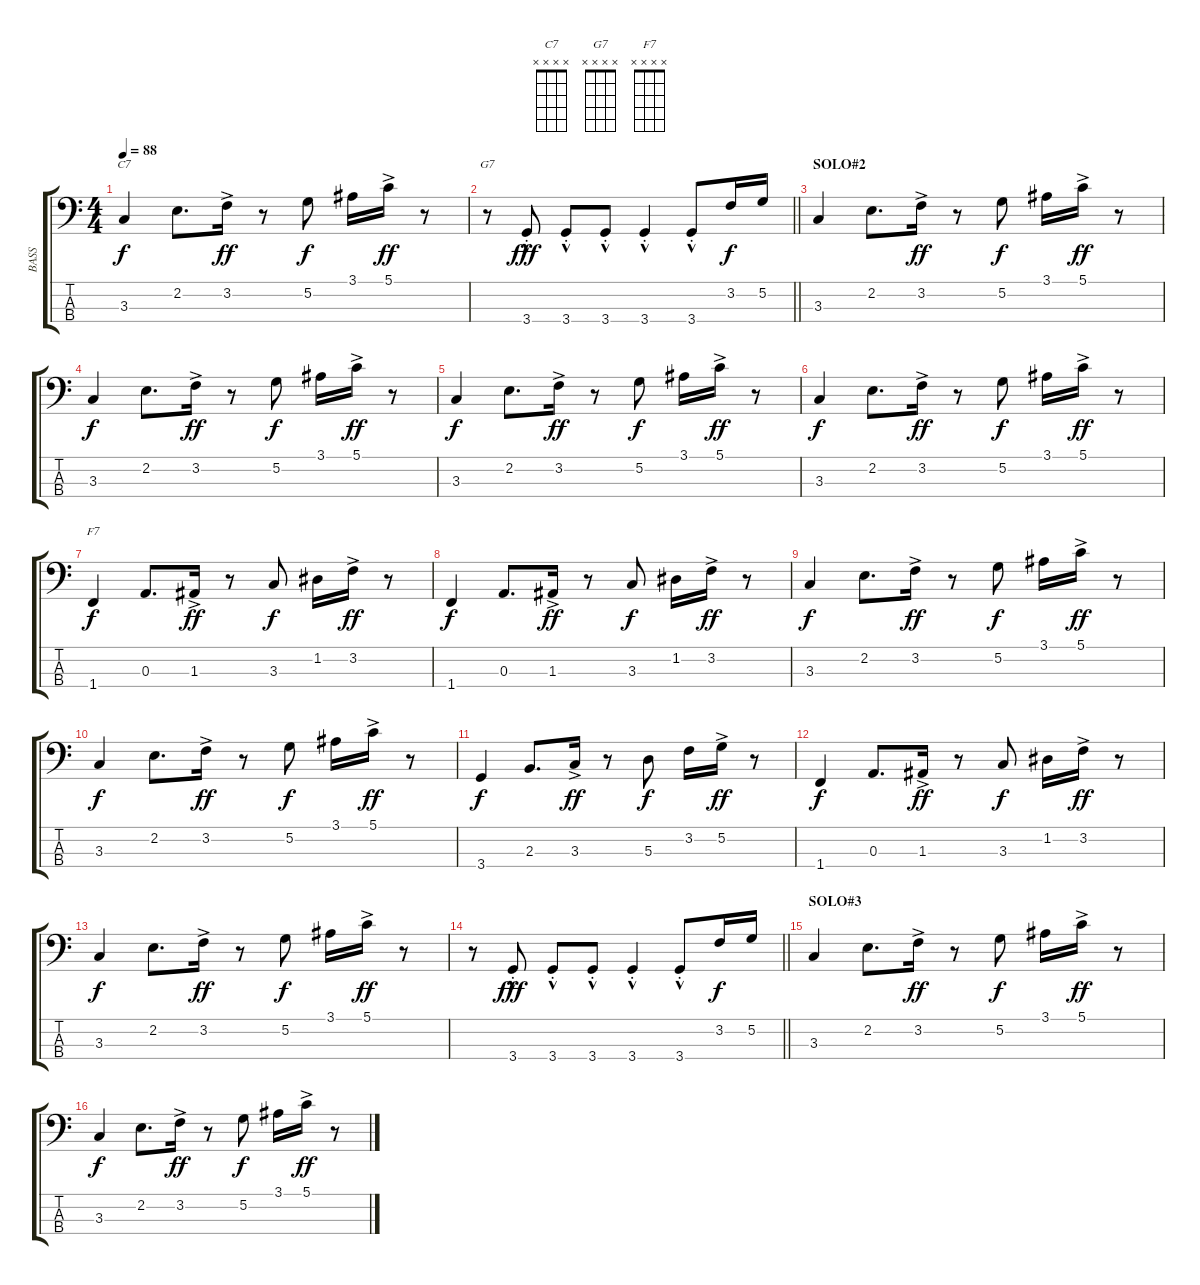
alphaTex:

\track ("BASS" "BASS") {instrument electricbassfinger}
\staff {score tabs}
\tuning (G2 D2 A1 E1) {hide}
\chord ("C7" x x x x)
\chord ("G7" x x x x)
\chord ("F7" x x x x)
\ts (4 4)
\tempo 88
\clef f4
\ks c
3.3.4{ch "C7" dy f} 2.2.8{d} 3.2{ac}.16{dy ff} r.8 5.2.8{dy f} 3.1.16 5.1{ac}.16{dy ff} r.8 |
\barLineRight lightlight
r.8{ch "G7"} 3.4{hac st}.8{dy fff} 3.4{hac st}.8 3.4{hac st}.8 3.4{hac st}.4 3.4{hac st}.8 3.2.16{dy f} 5.2.16 |
\section ("" "SOLO#2")
3.3.4 2.2.8{d} 3.2{ac}.16{dy ff} r.8 5.2.8{dy f} 3.1.16 5.1{ac}.16{dy ff} r.8 |
3.3.4{dy f} 2.2.8{d} 3.2{ac}.16{dy ff} r.8 5.2.8{dy f} 3.1.16 5.1{ac}.16{dy ff} r.8 |
3.3.4{dy f} 2.2.8{d} 3.2{ac}.16{dy ff} r.8 5.2.8{dy f} 3.1.16 5.1{ac}.16{dy ff} r.8 |
3.3.4{dy f} 2.2.8{d} 3.2{ac}.16{dy ff} r.8 5.2.8{dy f} 3.1.16 5.1{ac}.16{dy ff} r.8 |
1.4.4{ch "F7" dy f} 0.3.8{d} 1.3{ac}.16{dy ff} r.8 3.3.8{dy f} 1.2.16 3.2{ac}.16{dy ff} r.8 |
1.4.4{dy f} 0.3.8{d} 1.3{ac}.16{dy ff} r.8 3.3.8{dy f} 1.2.16 3.2{ac}.16{dy ff} r.8 |
3.3.4{dy f} 2.2.8{d} 3.2{ac}.16{dy ff} r.8 5.2.8{dy f} 3.1.16 5.1{ac}.16{dy ff} r.8 |
3.3.4{dy f} 2.2.8{d} 3.2{ac}.16{dy ff} r.8 5.2.8{dy f} 3.1.16 5.1{ac}.16{dy ff} r.8 |
3.4.4{dy f} 2.3.8{d} 3.3{ac}.16{dy ff} r.8 5.3.8{dy f} 3.2.16 5.2{ac}.16{dy ff} r.8 |
1.4.4{dy f} 0.3.8{d} 1.3{ac}.16{dy ff} r.8 3.3.8{dy f} 1.2.16 3.2{ac}.16{dy ff} r.8 |
3.3.4{dy f} 2.2.8{d} 3.2{ac}.16{dy ff} r.8 5.2.8{dy f} 3.1.16 5.1{ac}.16{dy ff} r.8 |
\barLineRight lightlight
r.8 3.4{hac st}.8{dy fff} 3.4{hac st}.8 3.4{hac st}.8 3.4{hac st}.4 3.4{hac st}.8 3.2.16{dy f} 5.2.16 |
\section ("" "SOLO#3")
3.3.4 2.2.8{d} 3.2{ac}.16{dy ff} r.8 5.2.8{dy f} 3.1.16 5.1{ac}.16{dy ff} r.8 |
3.3.4{dy f} 2.2.8{d} 3.2{ac}.16{dy ff} r.8 5.2.8{dy f} 3.1.16 5.1{ac}.16{dy ff} r.8
